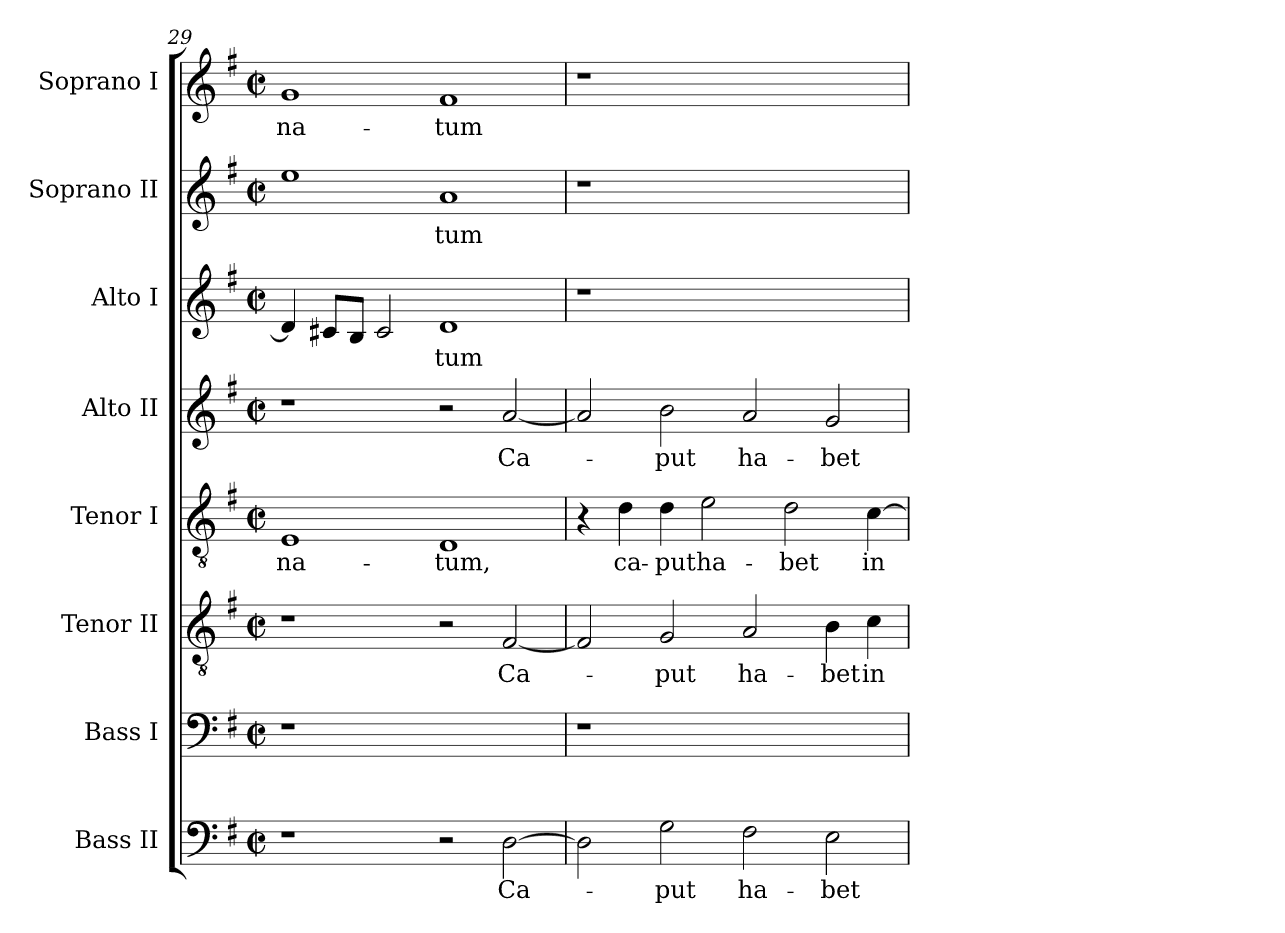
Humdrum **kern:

**kern	**text	**kern	**kern	**text	**kern	**text	**kern	**text	**kern	**text	**kern	**text	**kern	**text
*part8	*part8	*part7	*part6	*part6	*part5	*part5	*part4	*part4	*part3	*part3	*part2	*part2	*part1	*part1
*staff8	*staff8	*staff7	*staff6	*staff6	*staff5	*staff5	*staff4	*staff4	*staff3	*staff3	*staff2	*staff2	*staff1	*staff1
*I"Bass II	*	*I"Bass I	*I"Tenor II	*	*I"Tenor I	*	*I"Alto II	*	*I"Alto I	*	*I"Soprano II	*	*I"Soprano I	*
*I'BII	*	*I'BI	*I'TII	*	*I'TI	*	*I'AII	*	*I'AI	*	*	*	*	*
!!LO:LB:g=z
*clefF4	*	*clefF4	*clefGv2	*	*clefGv2	*	*clefG2	*	*clefG2	*	*clefG2	*	*clefG2	*
*k[f#]	*	*k[f#]	*k[f#]	*	*k[f#]	*	*k[f#]	*	*k[f#]	*	*k[f#]	*	*k[f#]	*
*G:	*	*G:	*G:	*	*G:	*	*G:	*	*G:	*	*G:	*	*G:	*
*M2/2	*	*M2/2	*M2/2	*	*M2/2	*	*M2/2	*	*M2/2	*	*M2/2	*	*M2/2	*
*met(c|)	*	*met(c|)	*met(c|)	*	*met(c|)	*	*met(c|)	*	*met(c|)	*	*met(c|)	*	*met(c|)	*
=29	=29	=29	=29	=29	=29	=29	=29	=29	=29	=29	=29	=29	=29	=29
!	!	!LO:N:vis=1	!	!	!	!	!	!	!	!	!	!	!	!
!	!	!	!	!	!	!LO:LY:b:color=#000000	!	!	!	!	!	!	!	!
!	!	!	!	!	!	!	!	!	!	!	!	!	!	!LO:LY:b:color=#000000
1r	.	1r	1r	.	1Ei	-na-	1r	.	4di/]	.	1eei	.	1gi	-na-
.	.	.	.	.	.	.	.	.	8c#Xi/L	.	.	.	.	.
.	.	.	.	.	.	.	.	.	8Bi/J	.	.	.	.	.
.	.	.	.	.	.	.	.	.	2c#i/	.	.	.	.	.
!	!	!	!	!	!	!LO:LY:b:color=#000000	!	!	!	!	!	!	!	!
!	!	!	!	!	!	!	!	!	!	!LO:LY:b:color=#000000	!	!	!	!
!	!	!	!	!	!	!	!	!	!	!	!	!LO:LY:b:color=#000000	!	!
!	!	!	!	!	!	!	!	!	!	!	!	!	!	!LO:LY:b:color=#000000
2r	.	1ryy	2r	.	1Di	-tum,	2r	.	1di	-tum	1ai	-tum	1f#i	-tum
!	!LO:LY:b:color=#000000	!	!	!	!	!	!	!	!	!	!	!	!	!
!	!	!	!	!LO:LY:b:color=#000000	!	!	!	!	!	!	!	!	!	!
!	!	!	!	!	!	!	!	!LO:LY:b:color=#000000	!	!	!	!	!	!
[>2Di\	Ca-	.	[<2F#i/	Ca-	.	.	[<2ai/	Ca-	.	.	.	.	.	.
=30	=30	=30	=30	=30	=30	=30	=30	=30	=30	=30	=30	=30	=30	=30
!	!	!LO:N:vis=1	!	!	!	!	!	!	!LO:N:vis=1	!	!LO:N:vis=1	!	!LO:N:vis=1	!
2Di\]	.	1r	2F#i/]	.	4r	.	2ai/]	.	1r	.	1r	.	1r	.
!	!	!	!	!	!	!LO:LY:b:color=#000000	!	!	!	!	!	!	!	!
.	.	.	.	.	4di\	ca-	.	.	.	.	.	.	.	.
!	!LO:LY:b:color=#000000	!	!	!	!	!	!	!	!	!	!	!	!	!
!	!	!	!	!LO:LY:b:color=#000000	!	!	!	!	!	!	!	!	!	!
!	!	!	!	!	!	!LO:LY:b:color=#000000	!	!	!	!	!	!	!	!
!	!	!	!	!	!	!	!	!LO:LY:b:color=#000000	!	!	!	!	!	!
2Gi\	-put	.	2Gi/	-put	4di\	-put	2bi\	-put	.	.	.	.	.	.
!	!	!	!	!	!	!LO:LY:b:color=#000000	!	!	!	!	!	!	!	!
.	.	.	.	.	2ei\	ha-	.	.	.	.	.	.	.	.
!	!LO:LY:b:color=#000000	!	!	!	!	!	!	!	!	!	!	!	!	!
!	!	!	!	!LO:LY:b:color=#000000	!	!	!	!	!	!	!	!	!	!
!	!	!	!	!	!	!	!	!LO:LY:b:color=#000000	!	!	!	!	!	!
2F#i\	ha-	1ryy	2Ai/	ha-	.	.	2ai/	ha-	1ryy	.	1ryy	.	1ryy	.
!	!	!	!	!	!	!LO:LY:b:color=#000000	!	!	!	!	!	!	!	!
.	.	.	.	.	2di\	-bet	.	.	.	.	.	.	.	.
!	!LO:LY:b:color=#000000	!	!	!	!	!	!	!	!	!	!	!	!	!
!	!	!	!	!LO:LY:b:color=#000000	!	!	!	!	!	!	!	!	!	!
!	!	!	!	!	!	!	!	!LO:LY:b:color=#000000	!	!	!	!	!	!
2Ei\	-bet	.	4Bi\	-bet	.	.	2gi/	-bet	.	.	.	.	.	.
!	!	!	!	!LO:LY:b:color=#000000	!	!	!	!	!	!	!	!	!	!
!	!	!	!	!	!	!LO:LY:b:color=#000000	!	!	!	!	!	!	!	!
.	.	.	4ci\	in-	[>4ci\	in-	.	.	.	.	.	.	.	.
=	=	=	=	=	=	=	=	=	=	=	=	=	=	=
*-	*-	*-	*-	*-	*-	*-	*-	*-	*-	*-	*-	*-	*-	*-
